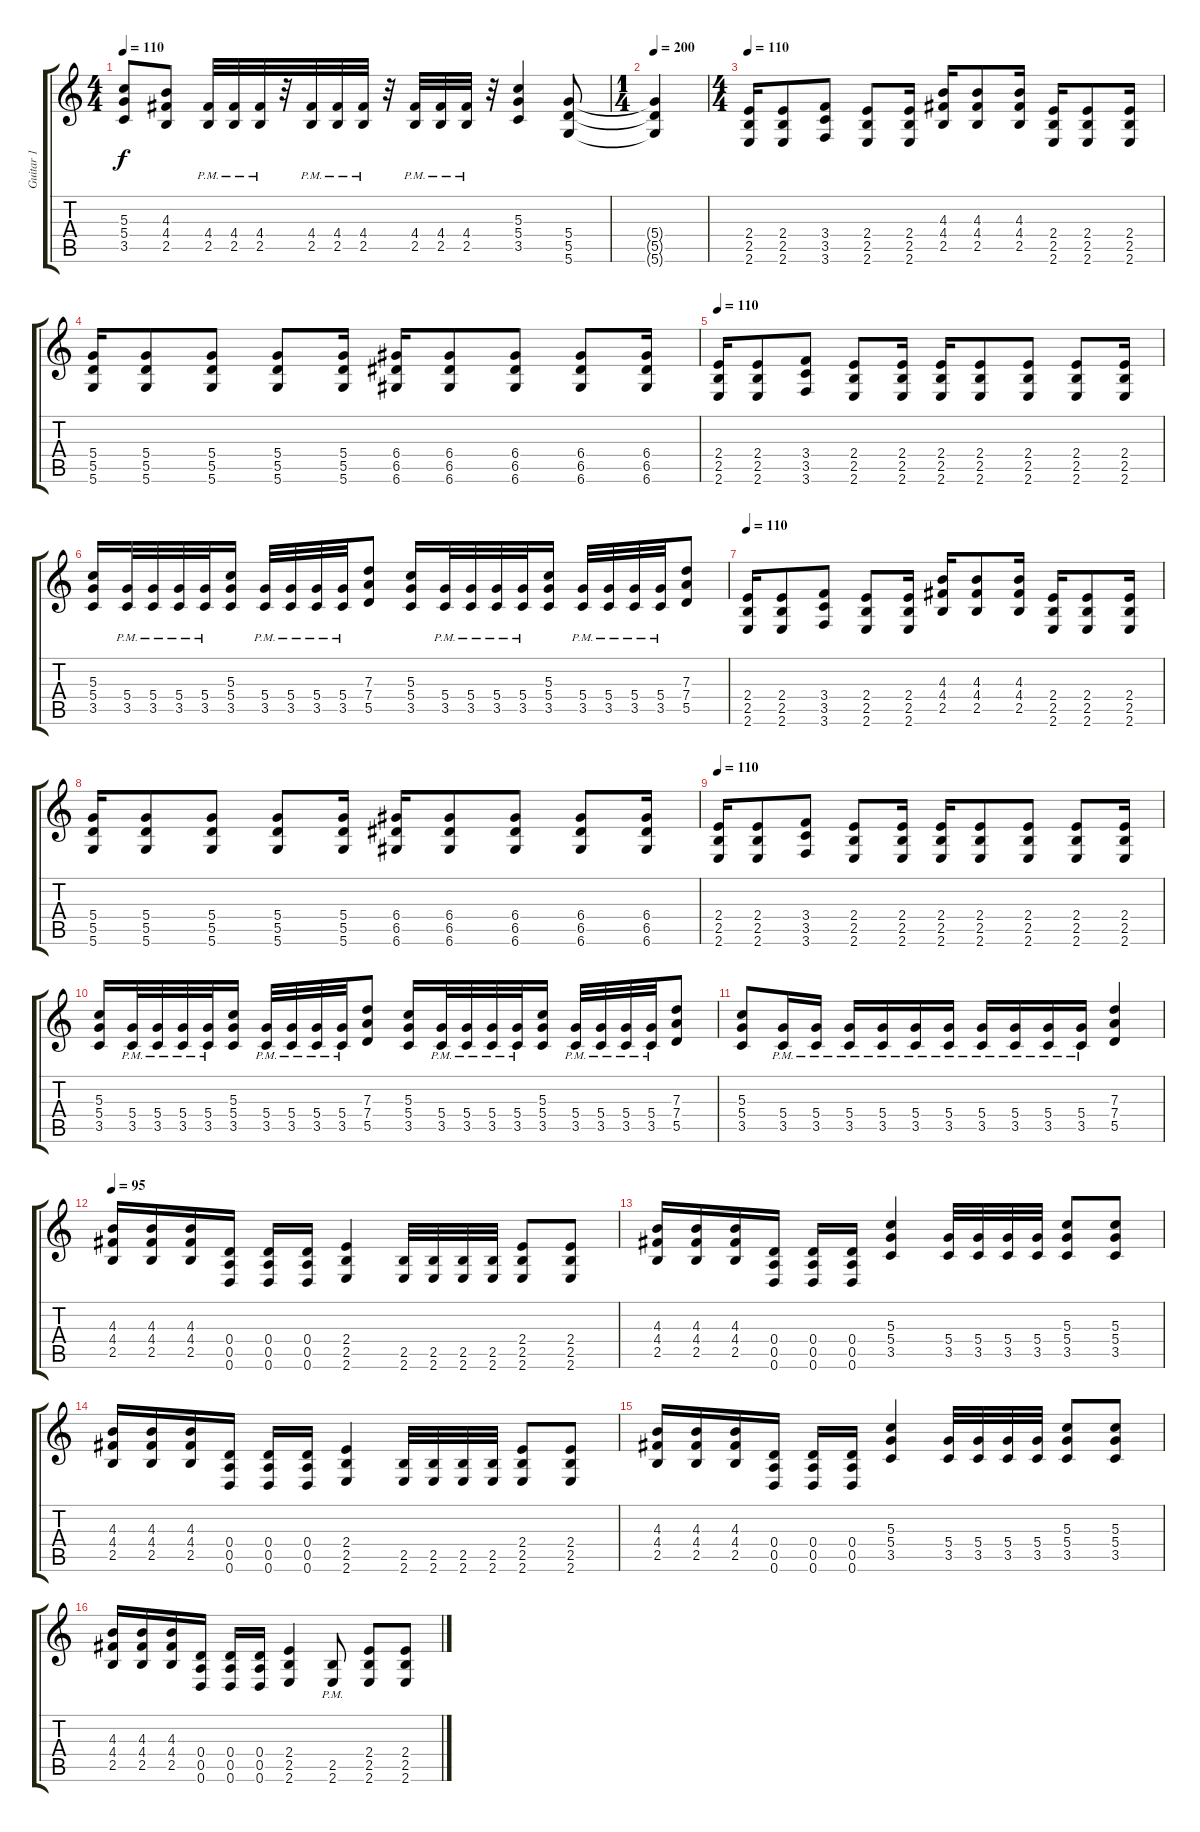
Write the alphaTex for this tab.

\track ("Guitar 1" "Guitar 1") {instrument overdrivenguitar}
\staff {score tabs}
\tuning (E4 B3 G3 D3 A2 D2) {hide}
\ts (4 4)
\tempo 110
\clef g2
\ks c
(5.3 5.4 3.5).8{dy f} (4.3 4.4 2.5).8 (4.4{pm} 2.5{pm}).32 (4.4{pm} 2.5{pm}).32 (4.4{pm} 2.5{pm}).32 r.32 (4.4{pm} 2.5{pm}).32 (4.4{pm} 2.5{pm}).32 (4.4{pm} 2.5{pm}).32 r.32 (4.4{pm} 2.5{pm}).32 (4.4{pm} 2.5{pm}).32 (4.4{pm} 2.5{pm}).32 r.32 (5.3 5.4 3.5).4 (5.4 5.5 5.6).8 |
\ts (1 4)
\tempo 200
(5.4{t} 5.5{t} 5.6{t}).4 |
\ts (4 4)
\tempo 110
(2.4 2.5 2.6).16 (2.4 2.5 2.6).8 (3.4 3.5 3.6).8 (2.4 2.5 2.6).8 (2.4 2.5 2.6).16 (4.3 4.4 2.5).16 (4.3 4.4 2.5).8 (4.3 4.4 2.5).16 (2.4 2.5 2.6).16 (2.4 2.5 2.6).8 (2.4 2.5 2.6).16 |
(5.4 5.5 5.6).16 (5.4 5.5 5.6).8 (5.4 5.5 5.6).8 (5.4 5.5 5.6).8 (5.4 5.5 5.6).16 (6.4 6.5 6.6).16 (6.4 6.5 6.6).8 (6.4 6.5 6.6).8 (6.4 6.5 6.6).8 (6.4 6.5 6.6).16 |
\tempo 110
(2.4 2.5 2.6).16 (2.4 2.5 2.6).8 (3.4 3.5 3.6).8 (2.4 2.5 2.6).8 (2.4 2.5 2.6).16 (2.4 2.5 2.6).16 (2.4 2.5 2.6).8 (2.4 2.5 2.6).8 (2.4 2.5 2.6).8 (2.4 2.5 2.6).16 |
(5.3 5.4 3.5).16 (5.4{pm} 3.5{pm}).32 (5.4{pm} 3.5{pm}).32 (5.4{pm} 3.5{pm}).32 (5.4{pm} 3.5{pm}).32 (5.3 5.4 3.5).16 (5.4{pm} 3.5{pm}).32 (5.4{pm} 3.5{pm}).32 (5.4{pm} 3.5{pm}).32 (5.4{pm} 3.5{pm}).32 (7.3 7.4 5.5).8 (5.3 5.4 3.5).16 (5.4{pm} 3.5{pm}).32 (5.4{pm} 3.5{pm}).32 (5.4{pm} 3.5{pm}).32 (5.4{pm} 3.5{pm}).32 (5.3 5.4 3.5).16 (5.4{pm} 3.5{pm}).32 (5.4{pm} 3.5{pm}).32 (5.4{pm} 3.5{pm}).32 (5.4{pm} 3.5{pm}).32 (7.3 7.4 5.5).8 |
\tempo 110
(2.4 2.5 2.6).16 (2.4 2.5 2.6).8 (3.4 3.5 3.6).8 (2.4 2.5 2.6).8 (2.4 2.5 2.6).16 (4.3 4.4 2.5).16 (4.3 4.4 2.5).8 (4.3 4.4 2.5).16 (2.4 2.5 2.6).16 (2.4 2.5 2.6).8 (2.4 2.5 2.6).16 |
(5.4 5.5 5.6).16 (5.4 5.5 5.6).8 (5.4 5.5 5.6).8 (5.4 5.5 5.6).8 (5.4 5.5 5.6).16 (6.4 6.5 6.6).16 (6.4 6.5 6.6).8 (6.4 6.5 6.6).8 (6.4 6.5 6.6).8 (6.4 6.5 6.6).16 |
\tempo 110
(2.4 2.5 2.6).16 (2.4 2.5 2.6).8 (3.4 3.5 3.6).8 (2.4 2.5 2.6).8 (2.4 2.5 2.6).16 (2.4 2.5 2.6).16 (2.4 2.5 2.6).8 (2.4 2.5 2.6).8 (2.4 2.5 2.6).8 (2.4 2.5 2.6).16 |
(5.3 5.4 3.5).16 (5.4{pm} 3.5{pm}).32 (5.4{pm} 3.5{pm}).32 (5.4{pm} 3.5{pm}).32 (5.4{pm} 3.5{pm}).32 (5.3 5.4 3.5).16 (5.4{pm} 3.5{pm}).32 (5.4{pm} 3.5{pm}).32 (5.4{pm} 3.5{pm}).32 (5.4{pm} 3.5{pm}).32 (7.3 7.4 5.5).8 (5.3 5.4 3.5).16 (5.4{pm} 3.5{pm}).32 (5.4{pm} 3.5{pm}).32 (5.4{pm} 3.5{pm}).32 (5.4{pm} 3.5{pm}).32 (5.3 5.4 3.5).16 (5.4{pm} 3.5{pm}).32 (5.4{pm} 3.5{pm}).32 (5.4{pm} 3.5{pm}).32 (5.4{pm} 3.5{pm}).32 (7.3 7.4 5.5).8 |
(5.3 5.4 3.5).8 (5.4{pm} 3.5{pm}).16 (5.4{pm} 3.5{pm}).16 (5.4{pm} 3.5{pm}).16 (5.4{pm} 3.5{pm}).16 (5.4{pm} 3.5{pm}).16 (5.4{pm} 3.5{pm}).16 (5.4{pm} 3.5{pm}).16 (5.4{pm} 3.5{pm}).16 (5.4{pm} 3.5{pm}).16 (5.4{pm} 3.5{pm}).16 (7.3 7.4 5.5).4 |
\tempo 95
(4.3 4.4 2.5).16 (4.3 4.4 2.5).16 (4.3 4.4 2.5).16 (0.4 0.5 0.6).16 (0.4 0.5 0.6).16 (0.4 0.5 0.6).16 (2.4 2.5 2.6).4 (2.5 2.6).32 (2.5 2.6).32 (2.5 2.6).32 (2.5 2.6).32 (2.4 2.5 2.6).8 (2.4 2.5 2.6).8 |
(4.3 4.4 2.5).16 (4.3 4.4 2.5).16 (4.3 4.4 2.5).16 (0.4 0.5 0.6).16 (0.4 0.5 0.6).16 (0.4 0.5 0.6).16 (5.3 5.4 3.5).4 (5.4 3.5).32 (5.4 3.5).32 (5.4 3.5).32 (5.4 3.5).32 (5.3 5.4 3.5).8 (5.3 5.4 3.5).8 |
(4.3 4.4 2.5).16 (4.3 4.4 2.5).16 (4.3 4.4 2.5).16 (0.4 0.5 0.6).16 (0.4 0.5 0.6).16 (0.4 0.5 0.6).16 (2.4 2.5 2.6).4 (2.5 2.6).32 (2.5 2.6).32 (2.5 2.6).32 (2.5 2.6).32 (2.4 2.5 2.6).8 (2.4 2.5 2.6).8 |
(4.3 4.4 2.5).16 (4.3 4.4 2.5).16 (4.3 4.4 2.5).16 (0.4 0.5 0.6).16 (0.4 0.5 0.6).16 (0.4 0.5 0.6).16 (5.3 5.4 3.5).4 (5.4 3.5).32 (5.4 3.5).32 (5.4 3.5).32 (5.4 3.5).32 (5.3 5.4 3.5).8 (5.3 5.4 3.5).8 |
(4.3 4.4 2.5).16 (4.3 4.4 2.5).16 (4.3 4.4 2.5).16 (0.4 0.5 0.6).16 (0.4 0.5 0.6).16 (0.4 0.5 0.6).16 (2.4 2.5 2.6).4 (2.5{pm} 2.6{pm}).8 (2.4 2.5 2.6).8 (2.4 2.5 2.6).8
